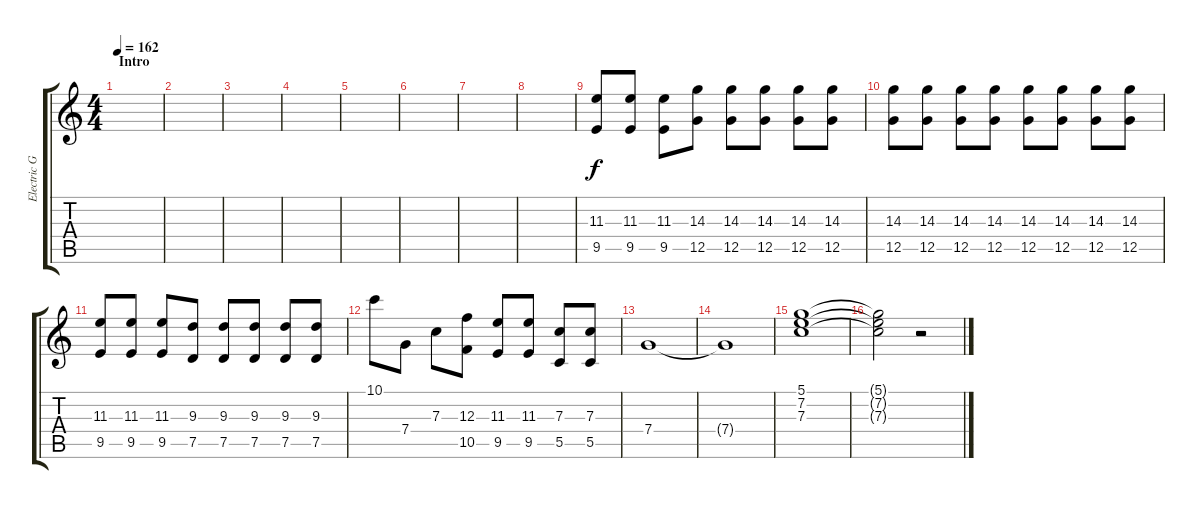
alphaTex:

\track ("Electric Guitar" "Electric G") {instrument distortionguitar}
\staff {score tabs}
\tuning (D4 A3 F3 C3 G2 C2) {hide}
\ts (4 4)
\section ("" "Intro")
\tempo 162
\clef g2
\ks c
|
|
|
|
|
|
|
|
(11.3 9.5).8 (11.3 9.5).8 (11.3 9.5).8 (14.3 12.5).8 (14.3 12.5).8 (14.3 12.5).8 (14.3 12.5).8 (14.3 12.5).8 |
(14.3 12.5).8 (14.3 12.5).8 (14.3 12.5).8 (14.3 12.5).8 (14.3 12.5).8 (14.3 12.5).8 (14.3 12.5).8 (14.3 12.5).8 |
(11.3 9.5).8 (11.3 9.5).8 (11.3 9.5).8 (9.3 7.5).8 (9.3 7.5).8 (9.3 7.5).8 (9.3 7.5).8 (9.3 7.5).8 |
10.1.8 7.4.8 7.3.8 (12.3 10.5).8 (11.3 9.5).8 (11.3 9.5).8 (7.3 5.5).8 (7.3 5.5).8 |
7.4.1 |
7.4{t}.1 |
(5.1 7.2 7.3).1 |
(5.1{t} 7.2{t} 7.3{t}).2 r.2
